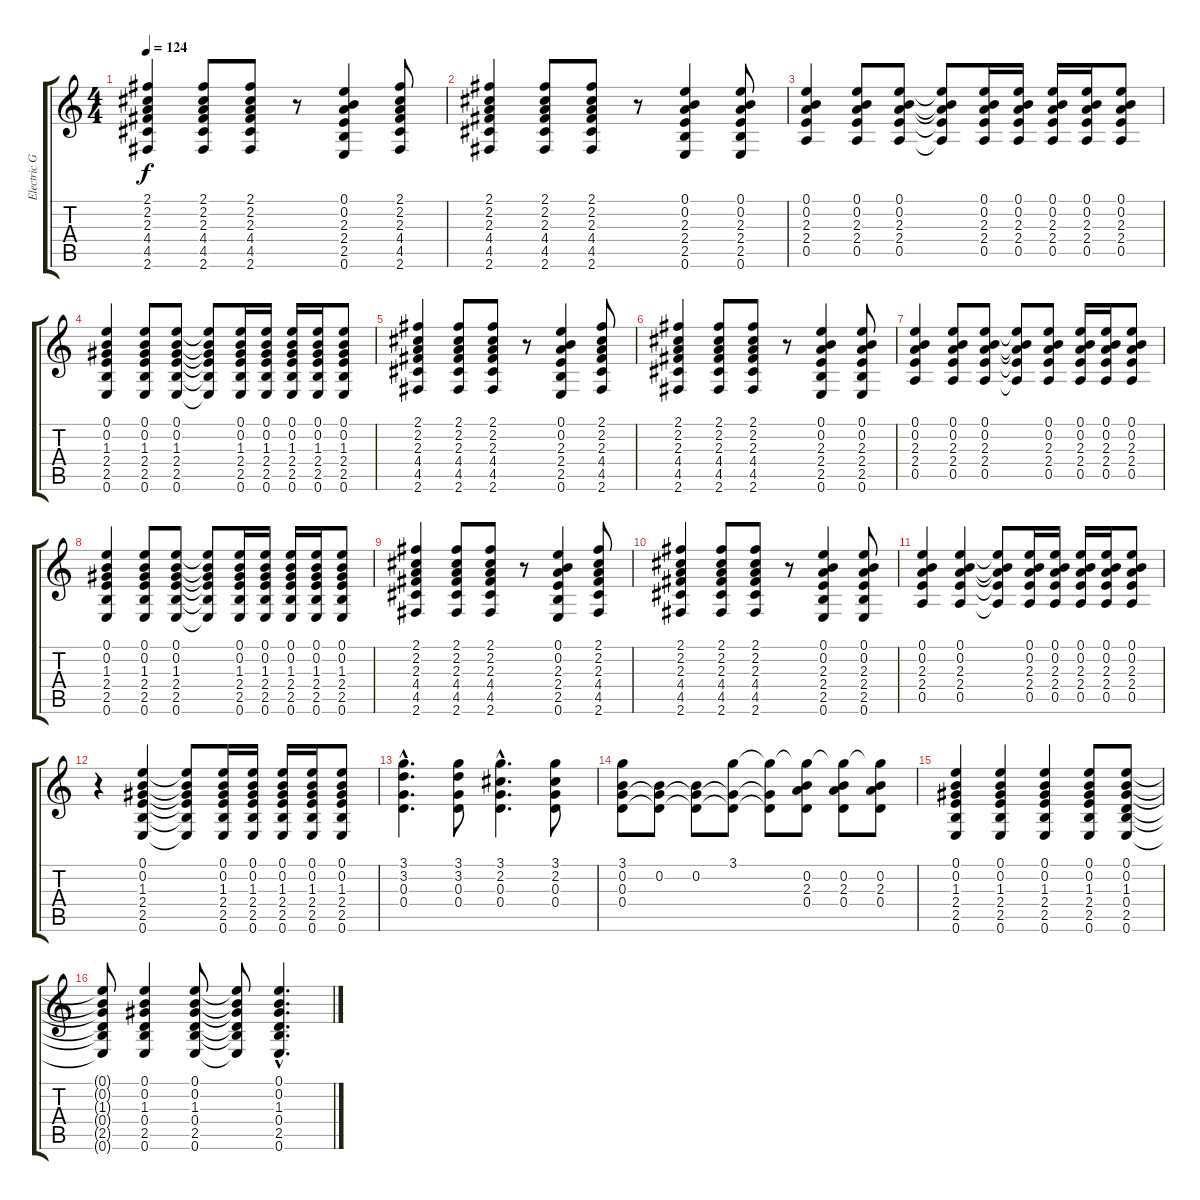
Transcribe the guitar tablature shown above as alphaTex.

\track ("Electric Guitar (Peter Buck)" "Electric G") {instrument acousticguitarsteel}
\staff {score tabs}
\tuning (E4 B3 G3 D3 A2 E2) {hide}
\ts (4 4)
\tempo 124
\clef g2
\ks c
(2.1 2.2 2.3 4.4 4.5 2.6).4{dy f} (2.1 2.2 2.3 4.4 4.5 2.6).8 (2.1 2.2 2.3 4.4 4.5 2.6).8 r.8 (0.1 0.2 2.3 2.4 2.5 0.6).4 (2.1 2.2 2.3 4.4 4.5 2.6).8 |
(2.1 2.2 2.3 4.4 4.5 2.6).4 (2.1 2.2 2.3 4.4 4.5 2.6).8 (2.1 2.2 2.3 4.4 4.5 2.6).8 r.8 (0.1 0.2 2.3 2.4 2.5 0.6).4 (0.1 0.2 2.3 2.4 2.5 0.6).8 |
(0.1 0.2 2.3 2.4 0.5).4 (0.1 0.2 2.3 2.4 0.5).8 (0.1 0.2 2.3 2.4 0.5).8 (0.1{t} 0.2{t} 2.3{t} 2.4{t} 0.5{t}).8 (0.1 0.2 2.3 2.4 0.5).16 (0.1 0.2 2.3 2.4 0.5).16 (0.1 0.2 2.3 2.4 0.5).16 (0.1 0.2 2.3 2.4 0.5).16 (0.1 0.2 2.3 2.4 0.5).8 |
(0.1 0.2 1.3 2.4 2.5 0.6).4 (0.1 0.2 1.3 2.4 2.5 0.6).8 (0.1 0.2 1.3 2.4 2.5 0.6).8 (0.1{t} 0.2{t} 1.3{t} 2.4{t} 2.5{t} 0.6{t}).8 (0.1 0.2 1.3 2.4 2.5 0.6).16 (0.1 0.2 1.3 2.4 2.5 0.6).16 (0.1 0.2 1.3 2.4 2.5 0.6).16 (0.1 0.2 1.3 2.4 2.5 0.6).16 (0.1 0.2 1.3 2.4 2.5 0.6).8 |
(2.1 2.2 2.3 4.4 4.5 2.6).4 (2.1 2.2 2.3 4.4 4.5 2.6).8 (2.1 2.2 2.3 4.4 4.5 2.6).8 r.8 (0.1 0.2 2.3 2.4 2.5 0.6).4 (2.1 2.2 2.3 4.4 4.5 2.6).8 |
(2.1 2.2 2.3 4.4 4.5 2.6).4 (2.1 2.2 2.3 4.4 4.5 2.6).8 (2.1 2.2 2.3 4.4 4.5 2.6).8 r.8 (0.1 0.2 2.3 2.4 2.5 0.6).4 (0.1 0.2 2.3 2.4 2.5 0.6).8 |
(0.1 0.2 2.3 2.4 0.5).4 (0.1 0.2 2.3 2.4 0.5).8 (0.1 0.2 2.3 2.4 0.5).8 (0.1{t} 0.2{t} 2.3{t} 2.4{t} 0.5{t}).8 (0.1 0.2 2.3 2.4 0.5).8 (0.1 0.2 2.3 2.4 0.5).16 (0.1 0.2 2.3 2.4 0.5).16 (0.1 0.2 2.3 2.4 0.5).8 |
(0.1 0.2 1.3 2.4 2.5 0.6).4 (0.1 0.2 1.3 2.4 2.5 0.6).8 (0.1 0.2 1.3 2.4 2.5 0.6).8 (0.1{t} 0.2{t} 1.3{t} 2.4{t} 2.5{t} 0.6{t}).8 (0.1 0.2 1.3 2.4 2.5 0.6).16 (0.1 0.2 1.3 2.4 2.5 0.6).16 (0.1 0.2 1.3 2.4 2.5 0.6).16 (0.1 0.2 1.3 2.4 2.5 0.6).16 (0.1 0.2 1.3 2.4 2.5 0.6).8 |
(2.1 2.2 2.3 4.4 4.5 2.6).4 (2.1 2.2 2.3 4.4 4.5 2.6).8 (2.1 2.2 2.3 4.4 4.5 2.6).8 r.8 (0.1 0.2 2.3 2.4 2.5 0.6).4 (2.1 2.2 2.3 4.4 4.5 2.6).8 |
(2.1 2.2 2.3 4.4 4.5 2.6).4 (2.1 2.2 2.3 4.4 4.5 2.6).8 (2.1 2.2 2.3 4.4 4.5 2.6).8 r.8 (0.1 0.2 2.3 2.4 2.5 0.6).4 (0.1 0.2 2.3 2.4 2.5 0.6).8 |
(0.1 0.2 2.3 2.4 0.5).4 (0.1 0.2 2.3 2.4 0.5).4 (0.1{t} 0.2{t} 2.3{t} 2.4{t} 0.5{t}).8 (0.1 0.2 2.3 2.4 0.5).16 (0.1 0.2 2.3 2.4 0.5).16 (0.1 0.2 2.3 2.4 0.5).16 (0.1 0.2 2.3 2.4 0.5).16 (0.1 0.2 2.3 2.4 0.5).8 |
r.4 (0.1 0.2 1.3 2.4 2.5 0.6).4 (0.1{t} 0.2{t} 1.3{t} 2.4{t} 2.5{t} 0.6{t}).8 (0.1 0.2 1.3 2.4 2.5 0.6).16 (0.1 0.2 1.3 2.4 2.5 0.6).16 (0.1 0.2 1.3 2.4 2.5 0.6).16 (0.1 0.2 1.3 2.4 2.5 0.6).16 (0.1 0.2 1.3 2.4 2.5 0.6).8 |
(3.1{hac} 3.2{hac} 0.3{hac} 0.4{hac}).4{d} (3.1 3.2 0.3 0.4).8 (3.1{hac} 2.2{hac} 0.3{hac} 0.4{hac}).4{d} (3.1 2.2 0.3 0.4).8 |
(3.1 0.2 0.3 0.4).8 (0.2 0.3{t} 0.4{t}).8 (0.2 0.3{t} 0.4{t}).8 (3.1 0.3{t} 0.4{t}).8 (3.1{t} 0.3{t} 0.4{t}).8 (3.1{t} 0.2 2.3 0.4).8 (3.1{t} 0.2 2.3 0.4).8 (3.1{t} 0.2 2.3 0.4).8 |
(0.1 0.2 1.3 2.4 2.5 0.6).4 (0.1 0.2 1.3 2.4 2.5 0.6).4 (0.1 0.2 1.3 2.4 2.5 0.6).4 (0.1 0.2 1.3 2.4 2.5 0.6).8 (0.1 0.2 1.3 0.4 2.5 0.6).8 |
(0.1{t} 0.2{t} 1.3{t} 0.4{t} 2.5{t} 0.6{t}).8 (0.1 0.2 1.3 0.4 2.5 0.6).4 (0.1 0.2 1.3 0.4 2.5 0.6).8 (0.1{t} 0.2{t} 1.3{t} 0.4{t} 2.5{t} 0.6{t}).8 (0.1{hac} 0.2{hac} 1.3{hac} 0.4{hac} 2.5{hac} 0.6{hac}).4{d}
